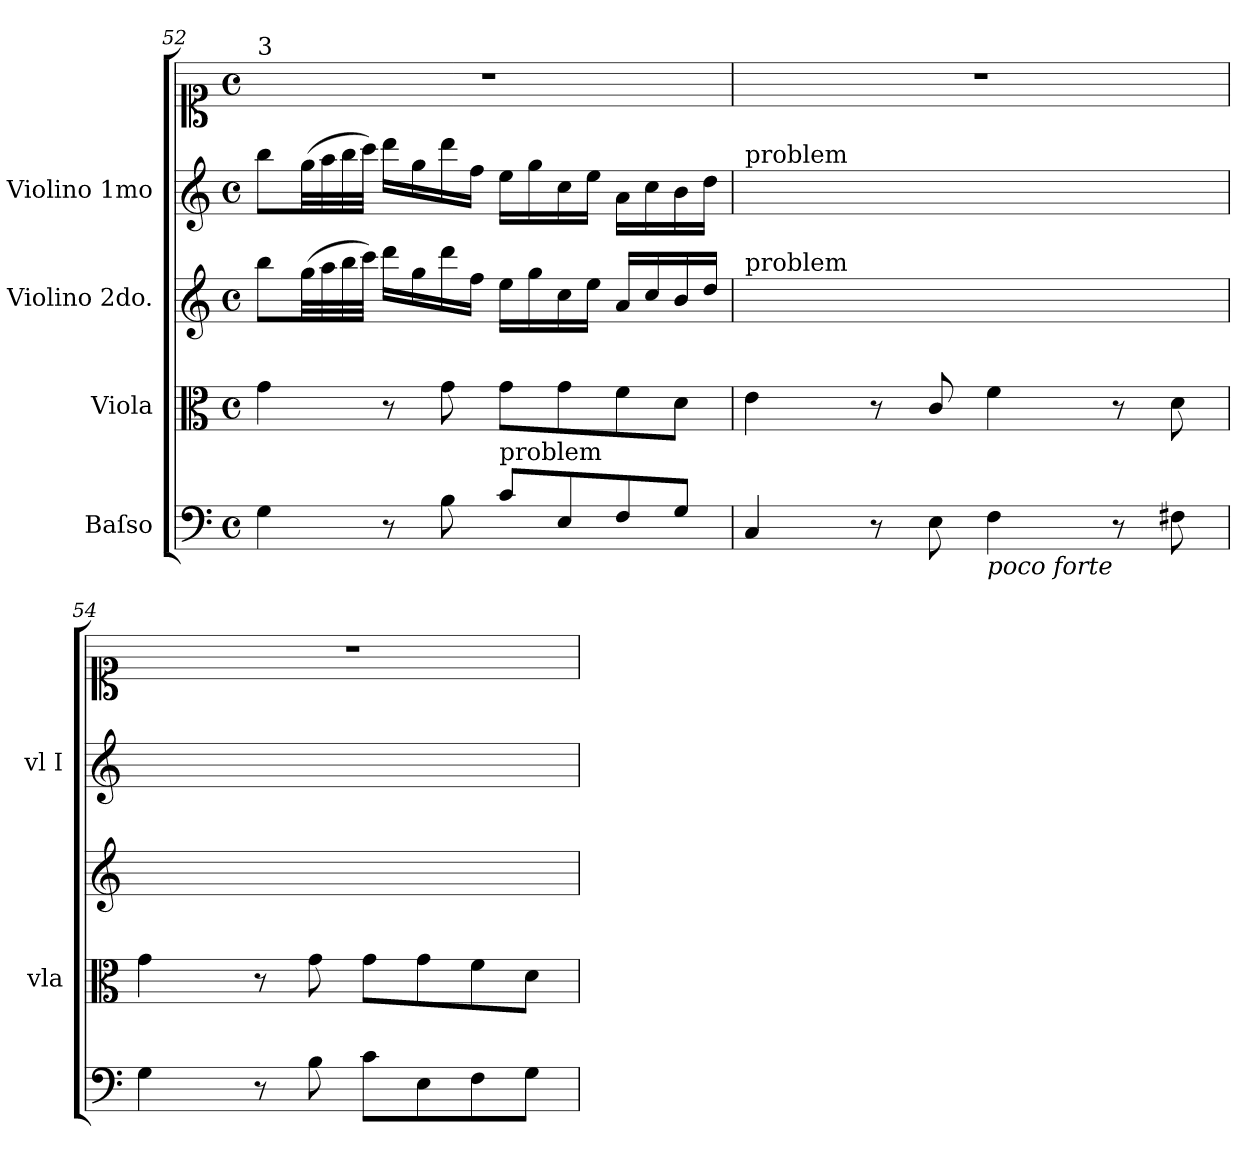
**kern	**kern	**kern	**kern	**kern
*part5	*part4	*part3	*part2	*part1
*staff5	*staff4	*staff3	*staff2	*staff1
*I"Baſso	*I"Viola	*I"Violino 2do.	*I"Violino 1mo	*
*	*I'vla	*	*I'vl I	*
*clefF4	*clefC3	*clefG2	*clefG2	*clefC1
*k[]	*k[]	*k[]	*k[]	*k[]
*M4/4	*M4/4	*M4/4	*M4/4	*M4/4
*met(c)	*met(c)	*met(c)	*met(c)	*met(c)
=52	=52	=52	=52	=52
!	!	!	!	!LO:TX:a:t=3
4G\	4g\	8bb\L	8bb\L	1r
.	.	(32gg\LL	(32gg\LL	.
.	.	32aa\	32aa\	.
.	.	32bb\	32bb\	.
.	.	32ccc\JJJ)	32ccc\JJJ)	.
8r	8r	16ddd\LL	16ddd\LL	.
.	.	16gg\	16gg\	.
8B\	8g\	16ddd\	16ddd\	.
.	.	16ff\JJ	16ff\JJ	.
!LO:TX:a:t=problem	!	!	!	!
8c\L	8g\L	16ee\LL	16ee\LL	.
.	.	16gg\	16gg\	.
8E\	8g\	16cc\	16cc\	.
.	.	16ee\JJ	16ee\JJ	.
8F/	8f\	16a/LL	16a\LL	.
.	.	16cc/	16cc\	.
8G/J	8d\J	16b/	16b\	.
.	.	16dd/JJ	16dd\JJ	.
=53	=53	=53	=53	=53
!	!	!	!LO:TX:a:t=problem	!
!	!	!LO:TX:a:t=problem	!	!
4C/	4e\	8cc\Lyy	8cc\Lyy	1r
.	.	(32cc\LLyy	(32cc\LLyy	.
.	.	32dd\yy	32dd\yy	.
.	.	32ee\yy	32ee\yy	.
.	.	32ff\JJJyy)	32ff\JJJyy)	.
8r	8r	(16gg\LLyy	(16gg\LLyy	.
.	.	16cc\yy	16ee\yy	.
8E\	8c/	16bb-X\yy	16bb-X\yy	.
.	.	16gg\JJyy)	16gg\JJyy)	.
!LO:TX:b:i:t=poco forte	!	!	!	!
4F\	4f\	8aa\Lyy	8aa\Lyy	.
.	.	32dd\LLyy	32dd\LLyy	.
.	.	32ee\yy	32ee\yy	.
.	.	32ff\yy	32ff\yy	.
.	.	32gg\JJJyy	32gg\JJJyy	.
8r	8r	16aa\LLyy	16aa\LLyy	.
.	.	16dd\yy	16dd\yy	.
8F#X\	8d\	16ccc\yy	16ccc\yy	.
.	.	16aa\JJyy	16aa\JJyy	.
=54	=54	=54	=54	=54
4G\	4g\	8bb\Lyy	8bb\Lyy	1r
.	.	(32gg\LLyy	(32gg\LLyy	.
.	.	32aa\yy	32aa\yy	.
.	.	32bb\yy	32bb\yy	.
.	.	32ccc\JJJyy)	32ccc\JJJyy)	.
8r	8r	16ddd\LLyy	16ddd\LLyy	.
.	.	16gg\yy	16gg\yy	.
8B\	8g\	16ddd\yy	16ddd\yy	.
.	.	16ff\JJyy	16ff\JJyy	.
8c\L	8g\L	16ee\LLyy	16ee\LLyy	.
.	.	16gg\yy	16gg\yy	.
8E\	8g\	16cc\yy	16cc\yy	.
.	.	16ee\JJyy	16ee\JJyy	.
8F\	8f\	16a/LLyy	16a\LLyy	.
.	.	16cc/yy	16cc\yy	.
8G\J	8d\J	16b/yy	16b\yy	.
.	.	16dd/JJyy	16dd\JJyy	.
=	=	=	=	=
*-	*-	*-	*-	*-
